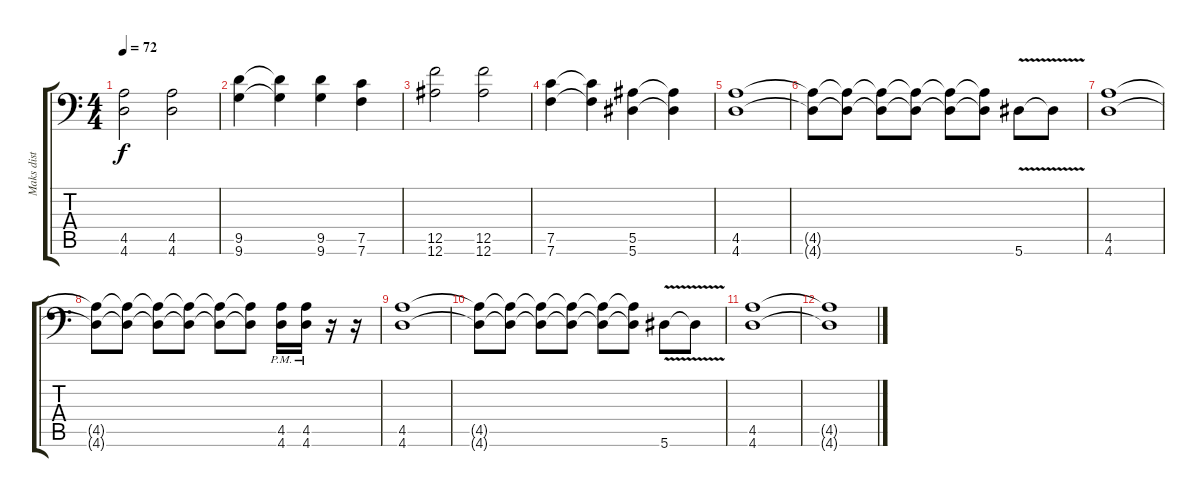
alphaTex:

\track ("Maks dist" "Maks dist") {instrument overdrivenguitar}
\staff {score tabs}
\tuning (C4 G3 Eb3 Bb2 F2 Bb1) {hide}
\ts (4 4)
\tempo 72
\clef f4
\ks c
(4.5 4.6).2{dy f} (4.5 4.6).2 |
(9.5 9.6).4 (9.5{t} 9.6{t}).4 (9.5 9.6).4 (7.5 7.6).4 |
(12.5 12.6).2 (12.5 12.6).2 |
(7.5 7.6).4 (7.5{t} 7.6{t}).4 (5.5 5.6).4 (5.5{t} 5.6{t}).4 |
(4.5 4.6).1 |
(4.5{t} 4.6{t}).8 (4.5{t} 4.6{t}).8 (4.5{t} 4.6{t}).8 (4.5{t} 4.6{t}).8 (4.5{t} 4.6{t}).8 (4.5{t} 4.6{t}).8 5.6{v}.8 5.6{t}.8 |
(4.5 4.6).1 |
(4.5{t} 4.6{t}).8 (4.5{t} 4.6{t}).8 (4.5{t} 4.6{t}).8 (4.5{t} 4.6{t}).8 (4.5{t} 4.6{t}).8 (4.5{t} 4.6{t}).8 (4.5{pm} 4.6{pm}).16 (4.5{pm} 4.6{pm}).16 r.16 r.16 |
(4.5 4.6).1 |
(4.5{t} 4.6{t}).8 (4.5{t} 4.6{t}).8 (4.5{t} 4.6{t}).8 (4.5{t} 4.6{t}).8 (4.5{t} 4.6{t}).8 (4.5{t} 4.6{t}).8 5.6{v}.8 5.6{t}.8 |
(4.5 4.6).1 |
(4.5{t} 4.6{t}).1
